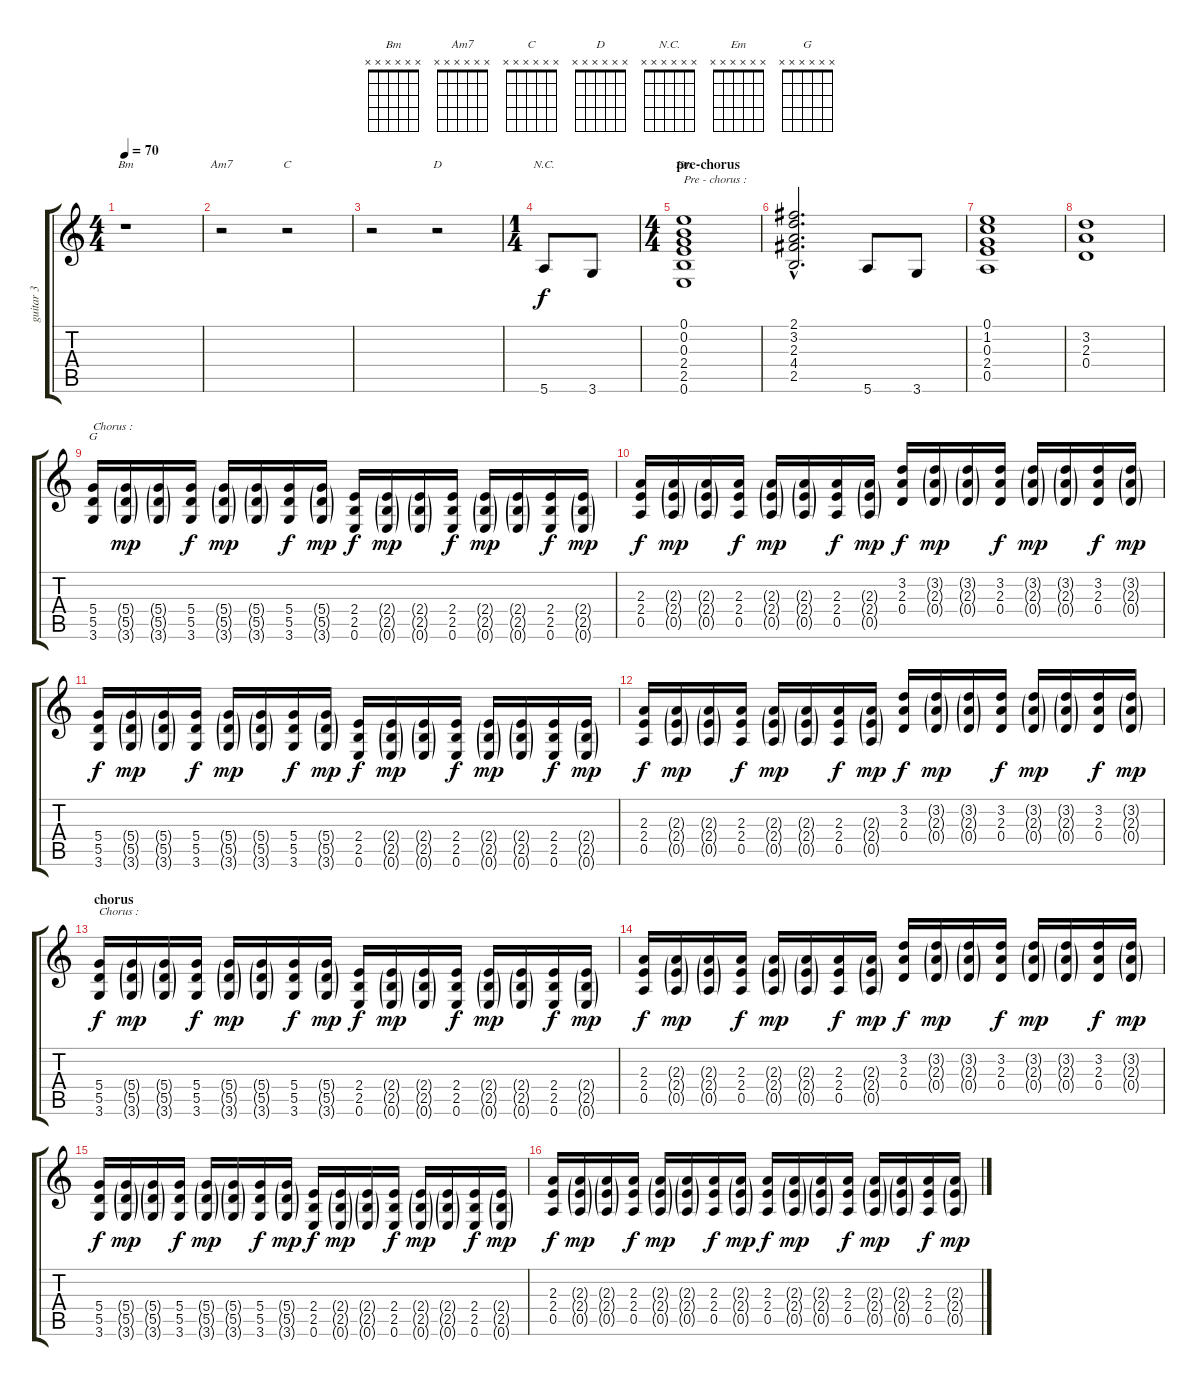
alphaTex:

\track ("guitar 3" "guitar 3") {instrument overdrivenguitar}
\staff {score tabs}
\tuning (E4 B3 G3 D3 A2 E2) {hide}
\chord ("Bm" x x x x x x) {firstfret 0}
\chord ("Am7" x x x x x x) {firstfret 0}
\chord ("C" x x x x x x) {firstfret 0}
\chord ("D" x x x x x x) {firstfret 0}
\chord ("N.C." x x x x x x) {firstfret 0}
\chord ("Em" x x x x x x) {firstfret 0}
\chord ("G" x x x x x x) {firstfret 0}
\ts (4 4)
\tempo 70
\clef g2
\ks c
r.1{ch "Bm" dy f} |
r.2{ch "Am7"} r.2{ch "C"} |
r.2 r.2{ch "D"} |
\ts (1 4)
5.6.8{ch "N.C."} 3.6.8 |
\ts (4 4)
\section ("" "pre-chorus")
(0.1 0.2 0.3 2.4 2.5 0.6).1{ch "Em" txt "Pre - chorus :"} |
(2.1{hac} 3.2{hac} 2.3{hac} 4.4{hac} 2.5{hac}).2{d} 5.6.8 3.6.8 |
(0.1 1.2 0.3 2.4 0.5).1 |
(3.2 2.3 0.4).1 |
(5.4 5.5 3.6).16{ch "G" txt "Chorus :"} (5.4{g} 5.5{g} 3.6{g}).16{dy mp} (5.4{g} 5.5{g} 3.6{g}).16 (5.4 5.5 3.6).16{dy f} (5.4{g} 5.5{g} 3.6{g}).16{dy mp} (5.4{g} 5.5{g} 3.6{g}).16 (5.4 5.5 3.6).16{dy f} (5.4{g} 5.5{g} 3.6{g}).16{dy mp} (2.4 2.5 0.6).16{dy f} (2.4{g} 2.5{g} 0.6{g}).16{dy mp} (2.4{g} 2.5{g} 0.6{g}).16 (2.4 2.5 0.6).16{dy f} (2.4{g} 2.5{g} 0.6{g}).16{dy mp} (2.4{g} 2.5{g} 0.6{g}).16 (2.4 2.5 0.6).16{dy f} (2.4{g} 2.5{g} 0.6{g}).16{dy mp} |
(2.3 2.4 0.5).16{dy f} (2.3{g} 2.4{g} 0.5{g}).16{dy mp} (2.3{g} 2.4{g} 0.5{g}).16 (2.3 2.4 0.5).16{dy f} (2.3{g} 2.4{g} 0.5{g}).16{dy mp} (2.3{g} 2.4{g} 0.5{g}).16 (2.3 2.4 0.5).16{dy f} (2.3{g} 2.4{g} 0.5{g}).16{dy mp} (3.2 2.3 0.4).16{dy f} (3.2{g} 2.3{g} 0.4{g}).16{dy mp} (3.2{g} 2.3{g} 0.4{g}).16 (3.2 2.3 0.4).16{dy f} (3.2{g} 2.3{g} 0.4{g}).16{dy mp} (3.2{g} 2.3{g} 0.4{g}).16 (3.2 2.3 0.4).16{dy f} (3.2{g} 2.3{g} 0.4{g}).16{dy mp} |
(5.4 5.5 3.6).16{dy f} (5.4{g} 5.5{g} 3.6{g}).16{dy mp} (5.4{g} 5.5{g} 3.6{g}).16 (5.4 5.5 3.6).16{dy f} (5.4{g} 5.5{g} 3.6{g}).16{dy mp} (5.4{g} 5.5{g} 3.6{g}).16 (5.4 5.5 3.6).16{dy f} (5.4{g} 5.5{g} 3.6{g}).16{dy mp} (2.4 2.5 0.6).16{dy f} (2.4{g} 2.5{g} 0.6{g}).16{dy mp} (2.4{g} 2.5{g} 0.6{g}).16 (2.4 2.5 0.6).16{dy f} (2.4{g} 2.5{g} 0.6{g}).16{dy mp} (2.4{g} 2.5{g} 0.6{g}).16 (2.4 2.5 0.6).16{dy f} (2.4{g} 2.5{g} 0.6{g}).16{dy mp} |
(2.3 2.4 0.5).16{dy f} (2.3{g} 2.4{g} 0.5{g}).16{dy mp} (2.3{g} 2.4{g} 0.5{g}).16 (2.3 2.4 0.5).16{dy f} (2.3{g} 2.4{g} 0.5{g}).16{dy mp} (2.3{g} 2.4{g} 0.5{g}).16 (2.3 2.4 0.5).16{dy f} (2.3{g} 2.4{g} 0.5{g}).16{dy mp} (3.2 2.3 0.4).16{dy f} (3.2{g} 2.3{g} 0.4{g}).16{dy mp} (3.2{g} 2.3{g} 0.4{g}).16 (3.2 2.3 0.4).16{dy f} (3.2{g} 2.3{g} 0.4{g}).16{dy mp} (3.2{g} 2.3{g} 0.4{g}).16 (3.2 2.3 0.4).16{dy f} (3.2{g} 2.3{g} 0.4{g}).16{dy mp} |
\section ("" "chorus")
(5.4 5.5 3.6).16{txt "Chorus :" dy f} (5.4{g} 5.5{g} 3.6{g}).16{dy mp} (5.4{g} 5.5{g} 3.6{g}).16 (5.4 5.5 3.6).16{dy f} (5.4{g} 5.5{g} 3.6{g}).16{dy mp} (5.4{g} 5.5{g} 3.6{g}).16 (5.4 5.5 3.6).16{dy f} (5.4{g} 5.5{g} 3.6{g}).16{dy mp} (2.4 2.5 0.6).16{dy f} (2.4{g} 2.5{g} 0.6{g}).16{dy mp} (2.4{g} 2.5{g} 0.6{g}).16 (2.4 2.5 0.6).16{dy f} (2.4{g} 2.5{g} 0.6{g}).16{dy mp} (2.4{g} 2.5{g} 0.6{g}).16 (2.4 2.5 0.6).16{dy f} (2.4{g} 2.5{g} 0.6{g}).16{dy mp} |
(2.3 2.4 0.5).16{dy f} (2.3{g} 2.4{g} 0.5{g}).16{dy mp} (2.3{g} 2.4{g} 0.5{g}).16 (2.3 2.4 0.5).16{dy f} (2.3{g} 2.4{g} 0.5{g}).16{dy mp} (2.3{g} 2.4{g} 0.5{g}).16 (2.3 2.4 0.5).16{dy f} (2.3{g} 2.4{g} 0.5{g}).16{dy mp} (3.2 2.3 0.4).16{dy f} (3.2{g} 2.3{g} 0.4{g}).16{dy mp} (3.2{g} 2.3{g} 0.4{g}).16 (3.2 2.3 0.4).16{dy f} (3.2{g} 2.3{g} 0.4{g}).16{dy mp} (3.2{g} 2.3{g} 0.4{g}).16 (3.2 2.3 0.4).16{dy f} (3.2{g} 2.3{g} 0.4{g}).16{dy mp} |
(5.4 5.5 3.6).16{dy f} (5.4{g} 5.5{g} 3.6{g}).16{dy mp} (5.4{g} 5.5{g} 3.6{g}).16 (5.4 5.5 3.6).16{dy f} (5.4{g} 5.5{g} 3.6{g}).16{dy mp} (5.4{g} 5.5{g} 3.6{g}).16 (5.4 5.5 3.6).16{dy f} (5.4{g} 5.5{g} 3.6{g}).16{dy mp} (2.4 2.5 0.6).16{dy f} (2.4{g} 2.5{g} 0.6{g}).16{dy mp} (2.4{g} 2.5{g} 0.6{g}).16 (2.4 2.5 0.6).16{dy f} (2.4{g} 2.5{g} 0.6{g}).16{dy mp} (2.4{g} 2.5{g} 0.6{g}).16 (2.4 2.5 0.6).16{dy f} (2.4{g} 2.5{g} 0.6{g}).16{dy mp} |
(2.3 2.4 0.5).16{dy f} (2.3{g} 2.4{g} 0.5{g}).16{dy mp} (2.3{g} 2.4{g} 0.5{g}).16 (2.3 2.4 0.5).16{dy f} (2.3{g} 2.4{g} 0.5{g}).16{dy mp} (2.3{g} 2.4{g} 0.5{g}).16 (2.3 2.4 0.5).16{dy f} (2.3{g} 2.4{g} 0.5{g}).16{dy mp} (2.3 2.4 0.5).16{dy f} (2.3{g} 2.4{g} 0.5{g}).16{dy mp} (2.3{g} 2.4{g} 0.5{g}).16 (2.3 2.4 0.5).16{dy f} (2.3{g} 2.4{g} 0.5{g}).16{dy mp} (2.3{g} 2.4{g} 0.5{g}).16 (2.3 2.4 0.5).16{dy f} (2.3{g} 2.4{g} 0.5{g}).16{dy mp}
